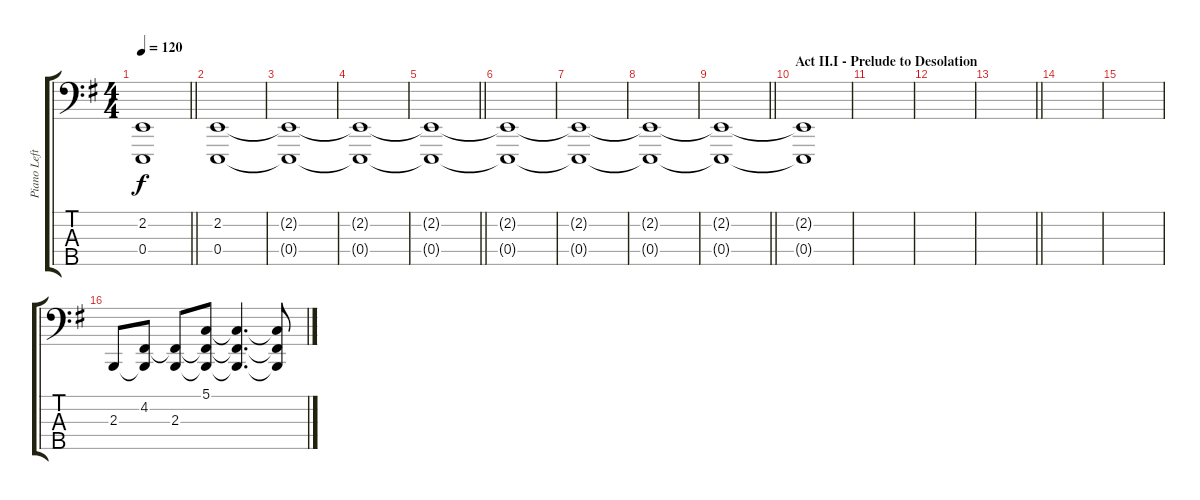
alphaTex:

\track ("Piano Left Standard" "Piano Left") {instrument acousticgrandpiano}
\staff {score tabs}
\tuning (G2 D2 A1 E1 B0) {hide}
\ts (4 4)
\tempo 120
\clef f4
\barLineRight lightlight
\ks eminor
(2.2{t} 0.4{t}).1{dy f} |
\section ("" "")
(2.2 0.4).1 |
(2.2{t} 0.4{t}).1 |
(2.2{t} 0.4{t}).1 |
\barLineRight lightlight
(2.2{t} 0.4{t}).1 |
(2.2{t} 0.4{t}).1{volume 16} |
(2.2{t} 0.4{t}).1 |
(2.2{t} 0.4{t}).1 |
\barLineRight lightlight
(2.2{t} 0.4{t}).1 |
\section ("" "Act II.I - Prelude to Desolation")
(2.2{t} 0.4{t}).1{volume 0} |
|
|
\barLineRight lightlight
|
|
|
2.3.8 (4.2 2.3{t}).8 (4.2{t} 2.3).8 (5.1 4.2{t} 2.3{t}).8 (5.1{t} 4.2{t} 2.3{t}).4{d} (5.1{t} 4.2{t} 2.3{t}).8
